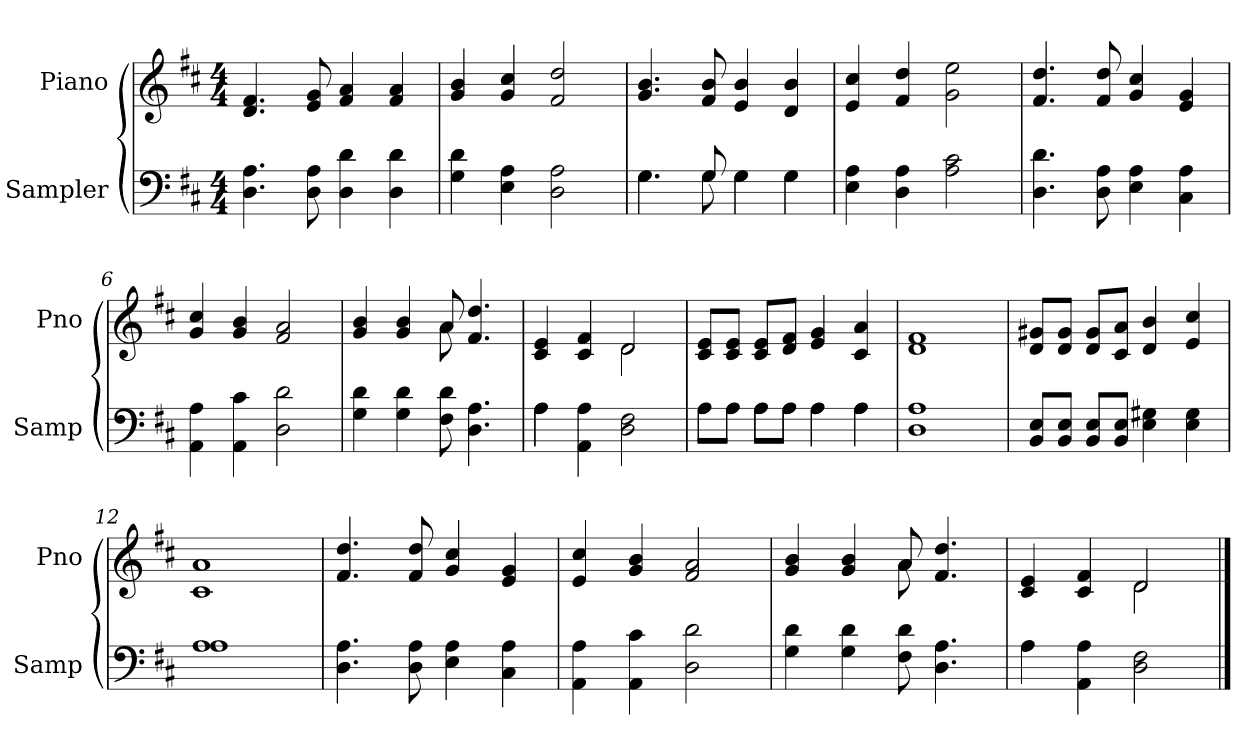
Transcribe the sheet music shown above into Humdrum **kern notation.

**kern	**kern
*part2	*part1
*staff2	*staff1
*I"Sampler	*I"Piano
*I'Samp	*I'Pno
*clefF4	*clefG2
*k[f#c#]	*k[f#c#]
*D:	*D:
*M4/4	*M4/4
=1	=1
4.D 4.A	4.d 4.f#
8D 8A	8e 8g
4D 4d	4f# 4a
4D 4d	4f# 4a
=2	=2
4G 4d	4g 4b
4E 4A	4g 4cc#
2D 2A	2f# 2dd
=3	=3
*^	*
4.G\	4.G	4.g 4.b
8G/	8G	8f# 8b
4G\	4G	4e 4b
4G\	4G	4d 4b
*v	*v	*
=4	=4
4E 4A	4e 4cc#
4D 4A	4f# 4dd
2A 2c#	2g 2ee
=5	=5
4.D\ 4.d\	4.f# 4.dd
8D\ 8A\	8f# 8dd
4E\ 4A\	4g 4cc#
4C#\ 4A\	4e 4g
=6	=6
4AA\ 4A\	4g 4cc#
4AA\ 4c#\	4g 4b
2D\ 2d\	2f# 2a
=7	=7
*	*^
4G\ 4d\	4g 4b	2ryy
4G\ 4d\	4g 4b	.
8F#\ 8d\	8a/	8a
4.D\ 4.A\	4.f# 4.dd	4.ryy
=8	=8	=8
*^	*	*
4A\	4A	4c# 4e	2ryy
4AA 4A	2.ryy	4c# 4f#	.
2D 2F#	.	2d/	2d
*	*	*v	*v
=9	=9	=9
8A\L	8A\L	8c#/ 8e/L
8A\J	8A\J	8c#/ 8e/J
8A\L	8A\L	8c#/ 8e/L
8A\J	8A\J	8d/ 8f#/J
4A\	4A	4e 4g
4A\	4A	4c# 4a
*v	*v	*
=10	=10
1D 1A	1d 1f#
=11	=11
8BB/ 8E/L	8d/ 8g#X/L
8BB/ 8E/J	8d/ 8g#/J
8BB/ 8E/L	8d/ 8g#/L
8BB/ 8E/J	8c#/ 8a/J
4E 4G#X	4d 4b
4E 4G#	4e 4cc#
=12	=12
*^	*
1A\	1A	1c# 1a
*v	*v	*
=13	=13
4.D 4.A	4.f# 4.dd
8D 8A	8f# 8dd
4E 4A	4g 4cc#
4C# 4A	4e 4g
=14	=14
4AA 4A	4e 4cc#
4AA 4c#	4g 4b
2D 2d	2f# 2a
=15	=15
*	*^
4G 4d	4g 4b	2ryy
4G 4d	4g 4b	.
8F# 8d	8a/	8a
4.D 4.A	4.f# 4.dd	4.ryy
=16	=16	=16
*^	*	*
4A\	4A	4c# 4e	2ryy
4AA 4A	2.ryy	4c# 4f#	.
2D 2F#	.	2d/	2d
*v	*v	*	*
*	*v	*v
==	==
*-	*-
